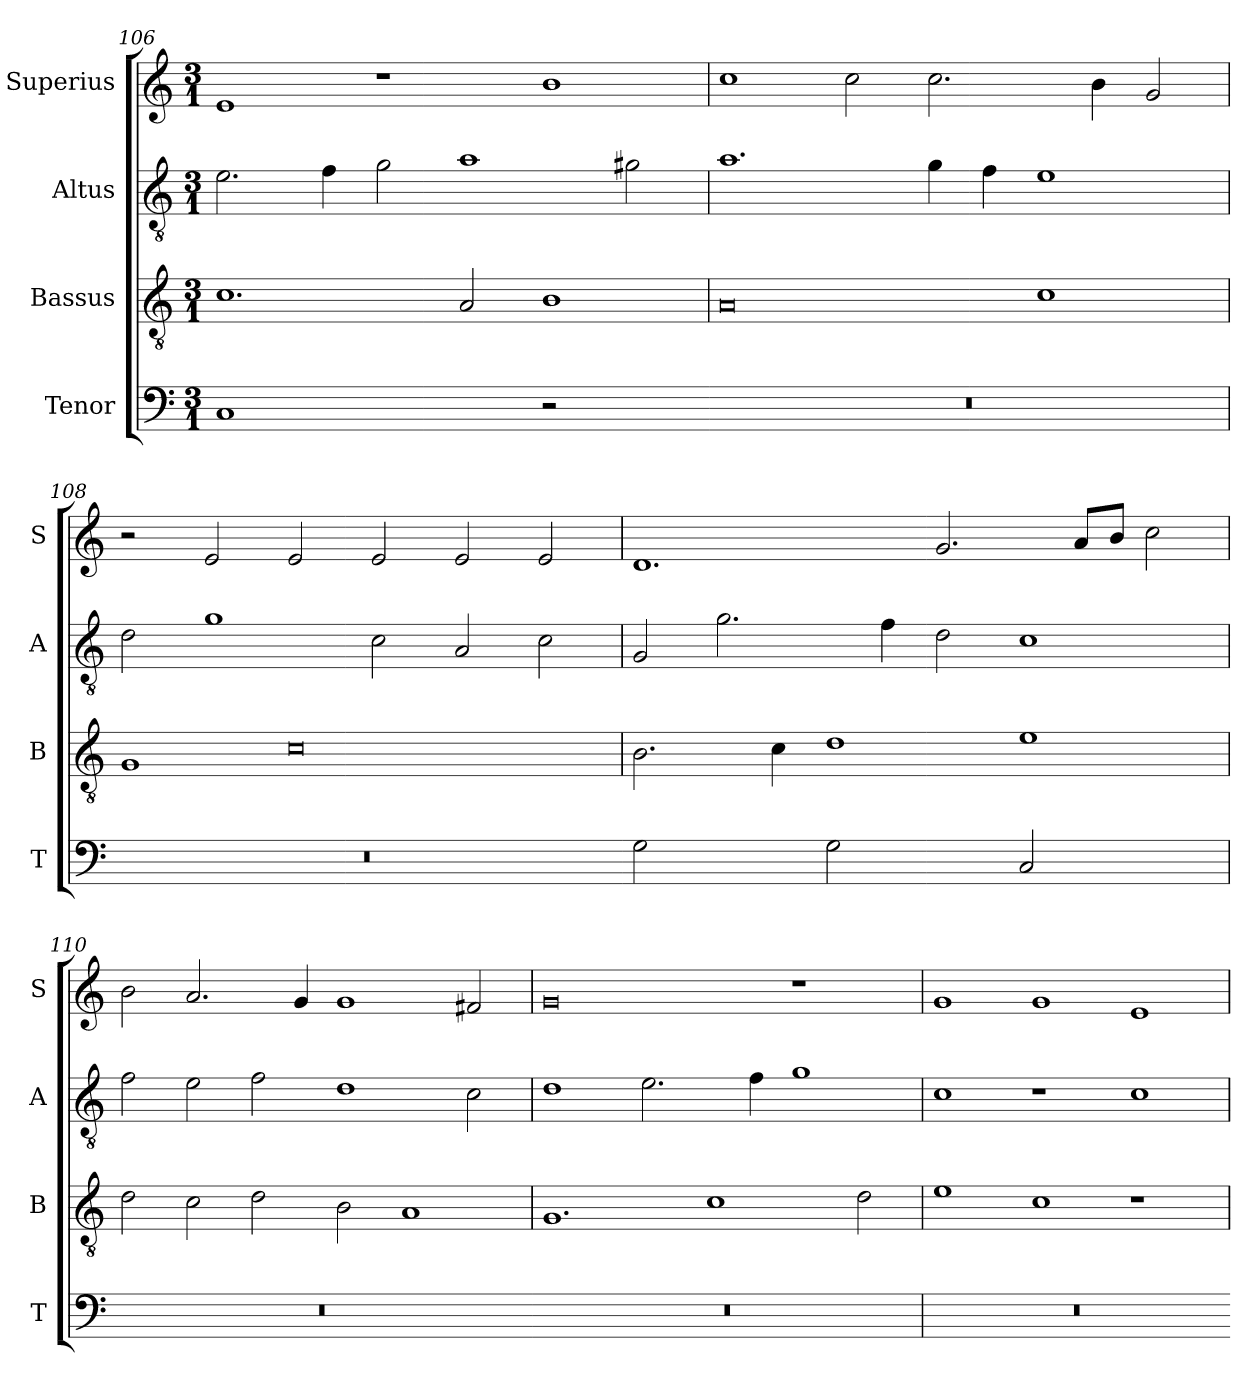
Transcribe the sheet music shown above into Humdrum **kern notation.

**kern	**kern	**kern	**kern
*part4	*part3	*part2	*part1
*staff4	*staff3	*staff2	*staff1
*I"Tenor	*I"Bassus	*I"Altus	*I"Superius
*I'T	*I'B	*I'A	*I'S
*clefF4	*clefGv2	*clefGv2	*clefG2
*k[]	*k[]	*k[]	*k[]
*M3/1	*M3/1	*M3/1	*M3/1
=106	=106	=106	=106
!LO:N:vis=1	!	!	!
0C	1.c	2.e\	1e
.	.	4f\	.
.	.	2g\	1r
.	2A/	1a	.
!LO:N:vis=2	!	!	!
1r	1B	.	1b
.	.	2g#X\	.
=107-	=107	=107	=107
!LO:N:vis=1.	!	!	!
0.r	0A	1.a	1cc
.	.	.	2cc\
.	.	4g\	2.cc\
.	.	4f\	.
.	1c	1e	.
.	.	.	4b\
.	.	.	2g/
=108	=108	=108	=108
!LO:N:vis=1.	!	!	!
0.r	1G	2d\	2r
.	.	1g	2e/
.	0c	.	2e/
.	.	2c\	2e/
.	.	2A/	2e/
.	.	2c\	2e/
=109-	=109	=109	=109
!LO:N:vis=2	!	!	!
1G	2.B\	2G/	1.d
.	.	2.g\	.
.	4c\	.	.
!LO:N:vis=2	!	!	!
1G	1d	.	.
.	.	4f\	.
.	.	2d\	2.g/
!LO:N:vis=2	!	!	!
1C	1e	1c	.
.	.	.	8a/L
.	.	.	8b/J
.	.	.	2cc\
=110	=110	=110	=110
!LO:N:vis=1.	!	!	!
0.r	2d\	2f\	2b\
.	2c\	2e\	2.a/
.	2d\	2f\	.
.	.	.	4g/
.	2B\	1d	1g
.	1A	.	.
.	.	2c\	2f#X/
=111-	=111	=111	=111
!LO:N:vis=1.	!	!	!
0.r	1.G	1d	0g
.	.	2.e\	.
.	1c	.	.
.	.	4f\	.
.	.	1g	1r
.	2d\	.	.
=112	=112	=112	=112
!LO:N:vis=1.	!	!	!
0.r	1e	1c	1g
.	1c	1r	1g
.	1r	1c	1e
=-	=	=	=
*-	*-	*-	*-
